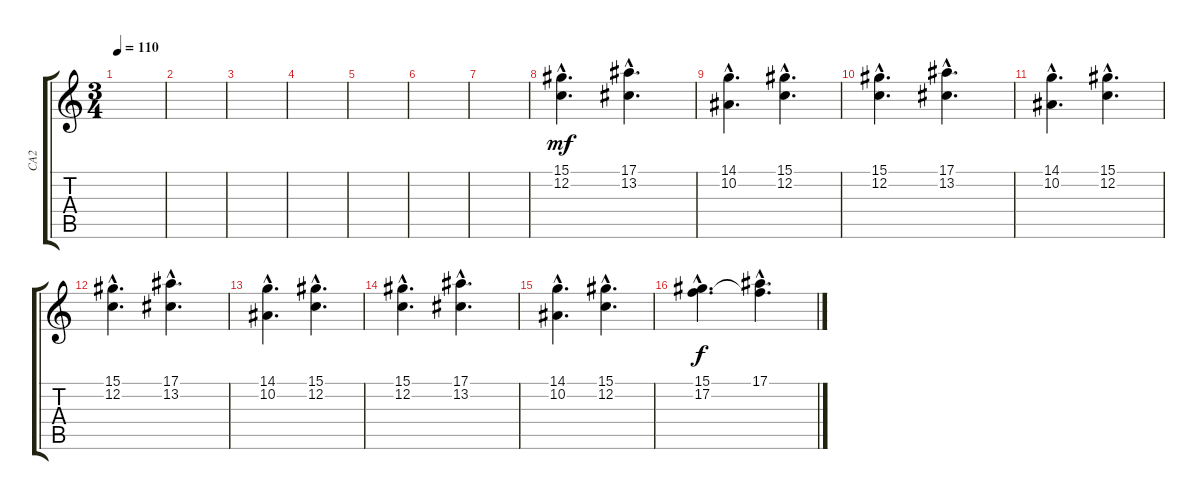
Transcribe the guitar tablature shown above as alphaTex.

\track ("CA2" "CA2") {instrument choiraahs}
\staff {score tabs}
\tuning (F4 C4 Ab3 Eb3 Bb2 F2) {hide}
\ts (3 4)
\tempo 110
\clef g2
\ks c
|
|
|
|
|
|
|
(15.1{hac} 12.2{hac}).4{d dy mf} (17.1{hac} 13.2{hac}).4{d} |
(14.1{hac} 10.2{hac}).4{d} (15.1{hac} 12.2{hac}).4{d} |
(15.1{hac} 12.2{hac}).4{d} (17.1{hac} 13.2{hac}).4{d} |
(14.1{hac} 10.2{hac}).4{d} (15.1{hac} 12.2{hac}).4{d} |
(15.1{hac} 12.2{hac}).4{d} (17.1{hac} 13.2{hac}).4{d} |
(14.1{hac} 10.2{hac}).4{d} (15.1{hac} 12.2{hac}).4{d} |
(15.1{hac} 12.2{hac}).4{d} (17.1{hac} 13.2{hac}).4{d} |
(14.1{hac} 10.2{hac}).4{d} (15.1{hac} 12.2{hac}).4{d} |
(15.1{hac} 17.2{hac}).4{d dy f} (17.1{hac} 17.2{hac t}).4{d}
